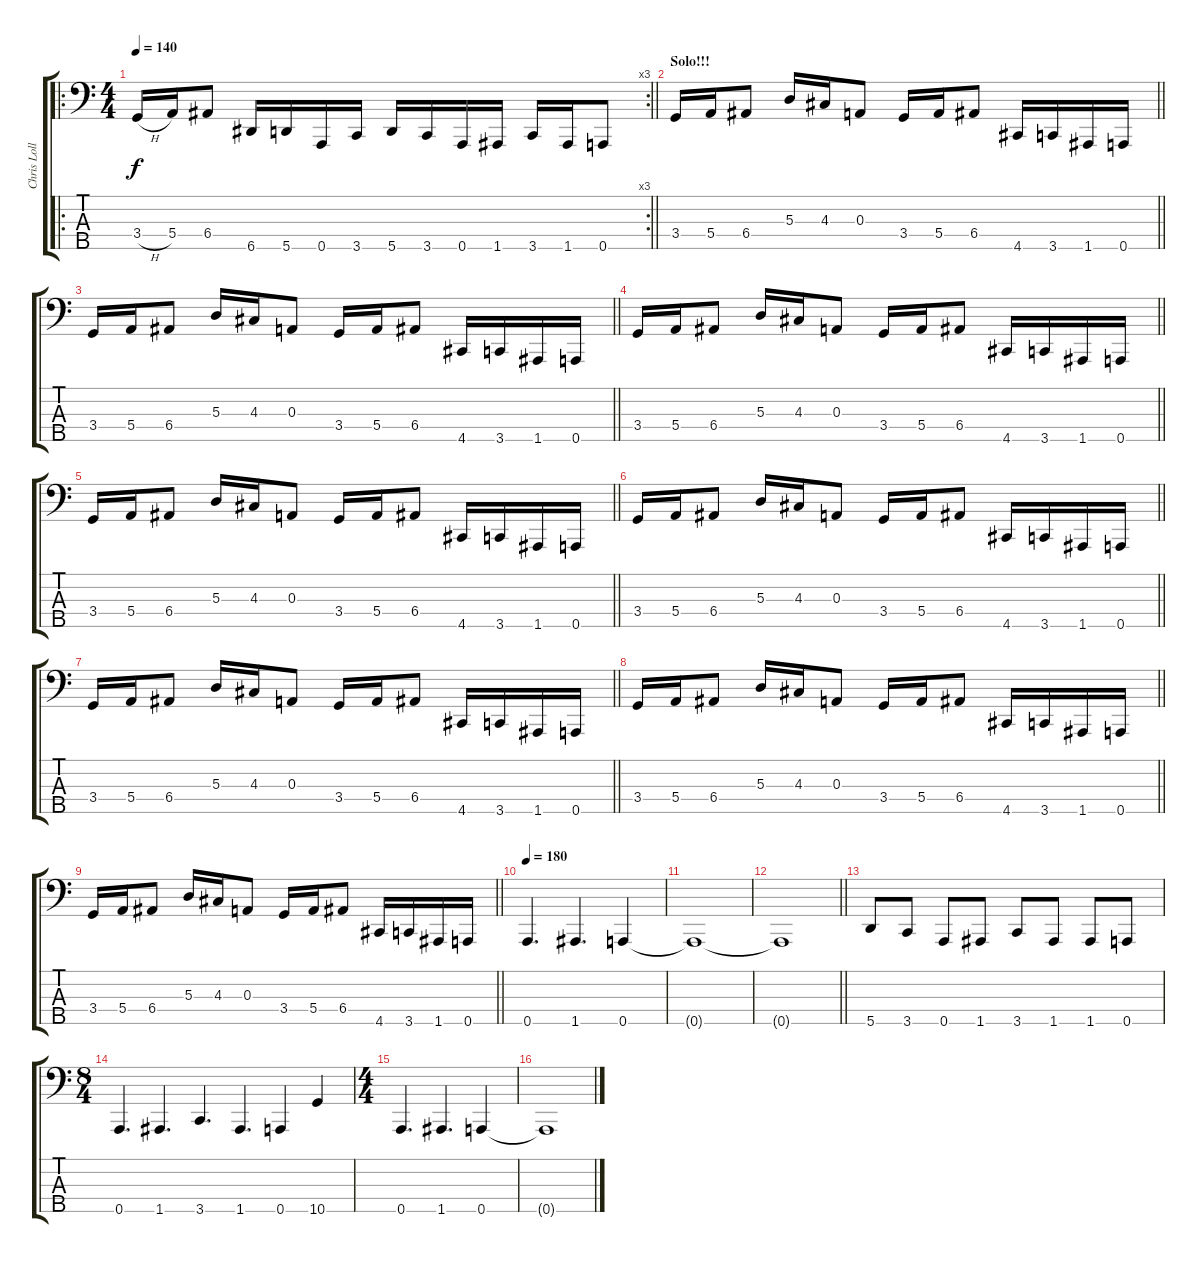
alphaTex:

\track ("Chris Lollis" "Chris Loll") {instrument electricbasspick}
\staff {score tabs}
\tuning (G2 D2 A1 E1 A0) {hide}
\ro
\rc 3
\ts (4 4)
\tempo 140
\clef f4
\barLineRight lightlight
\ks c
3.4{h}.16{dy f} 5.4.16 6.4.8 6.5.16 5.5.16 0.5.16 3.5.16 5.5.16 3.5.16 0.5.16 1.5.16 3.5.16 1.5.16 0.5.8 |
\section ("" "Solo!!!")
\barLineRight lightlight
3.4.16 5.4.16 6.4.8 5.3.16 4.3.16 0.3.8 3.4.16 5.4.16 6.4.8 4.5.16 3.5.16 1.5.16 0.5.16 |
\barLineRight lightlight
3.4.16 5.4.16 6.4.8 5.3.16 4.3.16 0.3.8 3.4.16 5.4.16 6.4.8 4.5.16 3.5.16 1.5.16 0.5.16 |
\barLineRight lightlight
3.4.16 5.4.16 6.4.8 5.3.16 4.3.16 0.3.8 3.4.16 5.4.16 6.4.8 4.5.16 3.5.16 1.5.16 0.5.16 |
\barLineRight lightlight
3.4.16 5.4.16 6.4.8 5.3.16 4.3.16 0.3.8 3.4.16 5.4.16 6.4.8 4.5.16 3.5.16 1.5.16 0.5.16 |
\barLineRight lightlight
3.4.16 5.4.16 6.4.8 5.3.16 4.3.16 0.3.8 3.4.16 5.4.16 6.4.8 4.5.16 3.5.16 1.5.16 0.5.16 |
\barLineRight lightlight
3.4.16 5.4.16 6.4.8 5.3.16 4.3.16 0.3.8 3.4.16 5.4.16 6.4.8 4.5.16 3.5.16 1.5.16 0.5.16 |
\barLineRight lightlight
3.4.16 5.4.16 6.4.8 5.3.16 4.3.16 0.3.8 3.4.16 5.4.16 6.4.8 4.5.16 3.5.16 1.5.16 0.5.16 |
\barLineRight lightlight
3.4.16 5.4.16 6.4.8 5.3.16 4.3.16 0.3.8 3.4.16 5.4.16 6.4.8 4.5.16 3.5.16 1.5.16 0.5.16 |
\tempo 180
0.5.4{d} 1.5.4{d} 0.5.4 |
0.5{t}.1 |
\barLineRight lightlight
0.5{t}.1 |
5.5.8 3.5.8 0.5.8 1.5.8 3.5.8 1.5.8 1.5.8 0.5.8 |
\ts (8 4)
0.5.4{d} 1.5.4{d} 3.5.4{d} 1.5.4{d} 0.5.4 10.5.4 |
\ts (4 4)
0.5.4{d} 1.5.4{d} 0.5.4 |
0.5{t}.1
